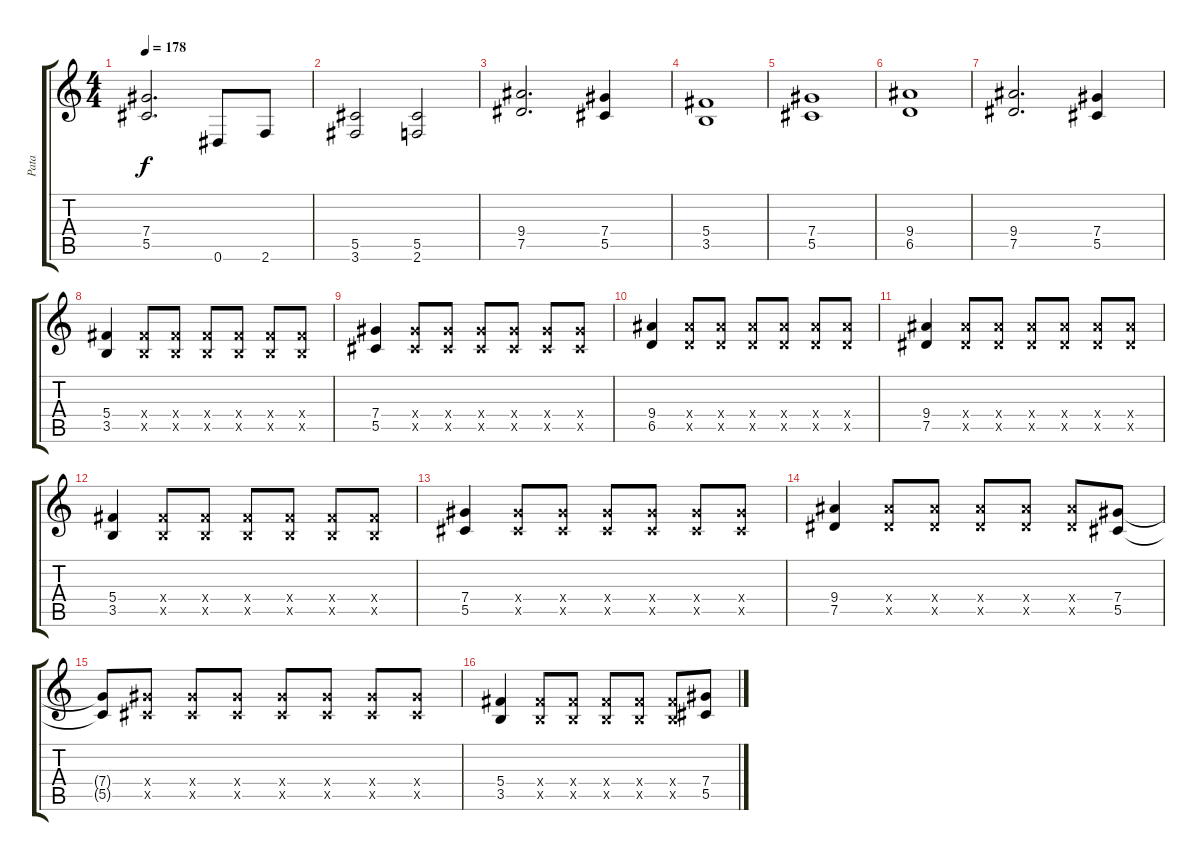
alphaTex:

\track ("Pata" "Pata") {instrument distortionguitar}
\staff {score tabs}
\tuning (Eb4 Bb3 Gb3 Db3 Ab2 Eb2) {hide}
\ts (4 4)
\tempo 178
\clef g2
\ks c
(7.4 5.5).2{d dy f} 0.6.8 2.6.8 |
(5.5 3.6).2 (5.5 2.6).2 |
(9.4 7.5).2{d} (7.4 5.5).4 |
(5.4 3.5).1 |
(7.4 5.5).1 |
(9.4 6.5).1 |
(9.4 7.5).2{d} (7.4 5.5).4 |
(5.4 3.5).4 (5.4{x} 3.5{x}).8 (5.4{x} 3.5{x}).8 (5.4{x} 3.5{x}).8 (5.4{x} 3.5{x}).8 (5.4{x} 3.5{x}).8 (5.4{x} 3.5{x}).8 |
(7.4 5.5).4 (7.4{x} 5.5{x}).8 (7.4{x} 5.5{x}).8 (7.4{x} 5.5{x}).8 (7.4{x} 5.5{x}).8 (7.4{x} 5.5{x}).8 (7.4{x} 5.5{x}).8 |
(9.4 6.5).4 (9.4{x} 6.5{x}).8 (9.4{x} 6.5{x}).8 (9.4{x} 6.5{x}).8 (9.4{x} 6.5{x}).8 (9.4{x} 6.5{x}).8 (9.4{x} 6.5{x}).8 |
(9.4 7.5).4 (9.4{x} 7.5{x}).8 (9.4{x} 7.5{x}).8 (9.4{x} 7.5{x}).8 (9.4{x} 7.5{x}).8 (9.4{x} 7.5{x}).8 (9.4{x} 7.5{x}).8 |
(5.4 3.5).4 (5.4{x} 3.5{x}).8 (5.4{x} 3.5{x}).8 (5.4{x} 3.5{x}).8 (5.4{x} 3.5{x}).8 (5.4{x} 3.5{x}).8 (5.4{x} 3.5{x}).8 |
(7.4 5.5).4 (7.4{x} 5.5{x}).8 (7.4{x} 5.5{x}).8 (7.4{x} 5.5{x}).8 (7.4{x} 5.5{x}).8 (7.4{x} 5.5{x}).8 (7.4{x} 5.5{x}).8 |
(9.4 7.5).4 (9.4{x} 7.5{x}).8 (9.4{x} 7.5{x}).8 (9.4{x} 7.5{x}).8 (9.4{x} 7.5{x}).8 (9.4{x} 7.5{x}).8 (7.4 5.5).8 |
(7.4{t} 5.5{t}).8 (7.4{x} 5.5{x}).8 (7.4{x} 5.5{x}).8 (7.4{x} 5.5{x}).8 (7.4{x} 5.5{x}).8 (7.4{x} 5.5{x}).8 (7.4{x} 5.5{x}).8 (7.4{x} 5.5{x}).8 |
(5.4 3.5).4 (5.4{x} 3.5{x}).8 (5.4{x} 3.5{x}).8 (5.4{x} 3.5{x}).8 (5.4{x} 3.5{x}).8 (5.4{x} 3.5{x}).8 (7.4 5.5).8
